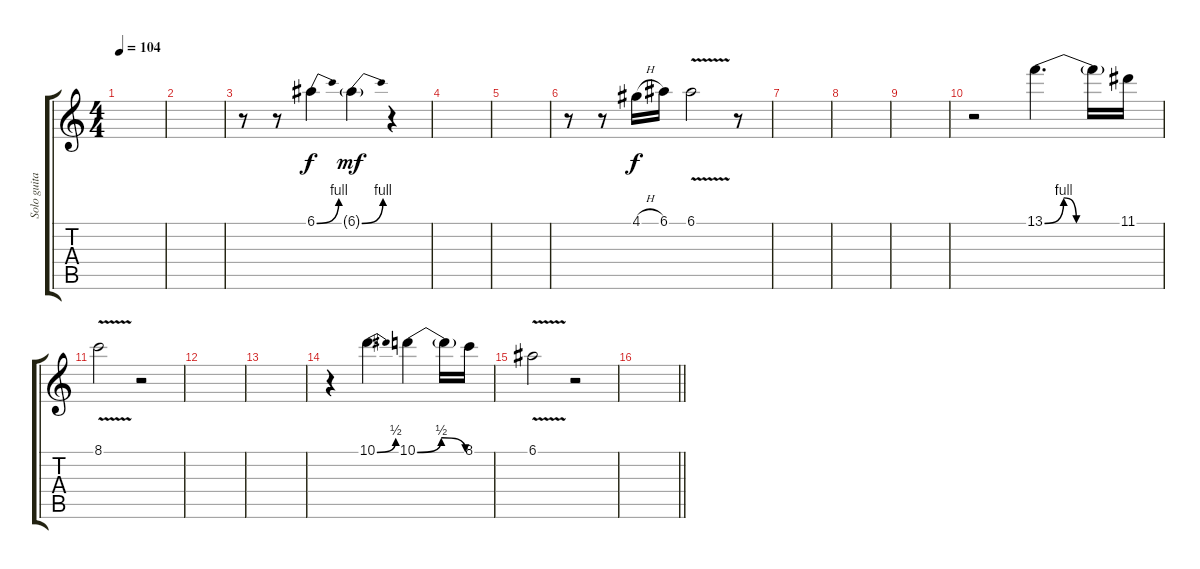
\track ("Solo guitar" "Solo guita") {instrument distortionguitar}
\staff {score tabs}
\tuning (E4 B3 G3 D3 A2 E2) {hide}
\ts (4 4)
\tempo 104
\clef g2
\ks c
|
|
r.8 r.8 6.1{be (bend 0 0 60 4)}.4 6.1{be (bend 0 0 60 4) g}.4{dy mf} r.4 |
|
|
r.8 r.8 4.1{h}.16{dy f} 6.1.16 6.1{v}.2{volume 0} r.8 |
|
|
|
r.2{volume 13} 13.1{be (custom 0 0 15 4 25 0 60 0)}.4{d} 13.1{t}.16 11.1.16 |
8.1{v}.2{volume 0} r.2 |
|
|
r.4{volume 13} 10.1{be (bend 0 0 60 2)}.4{d} 10.1{be (bendrelease 0 0 15 2 45 2 60 0)}.4 10.1{t}.16 8.1.16 |
6.1{v}.2{volume 0} r.2 |
\barLineRight lightlight
